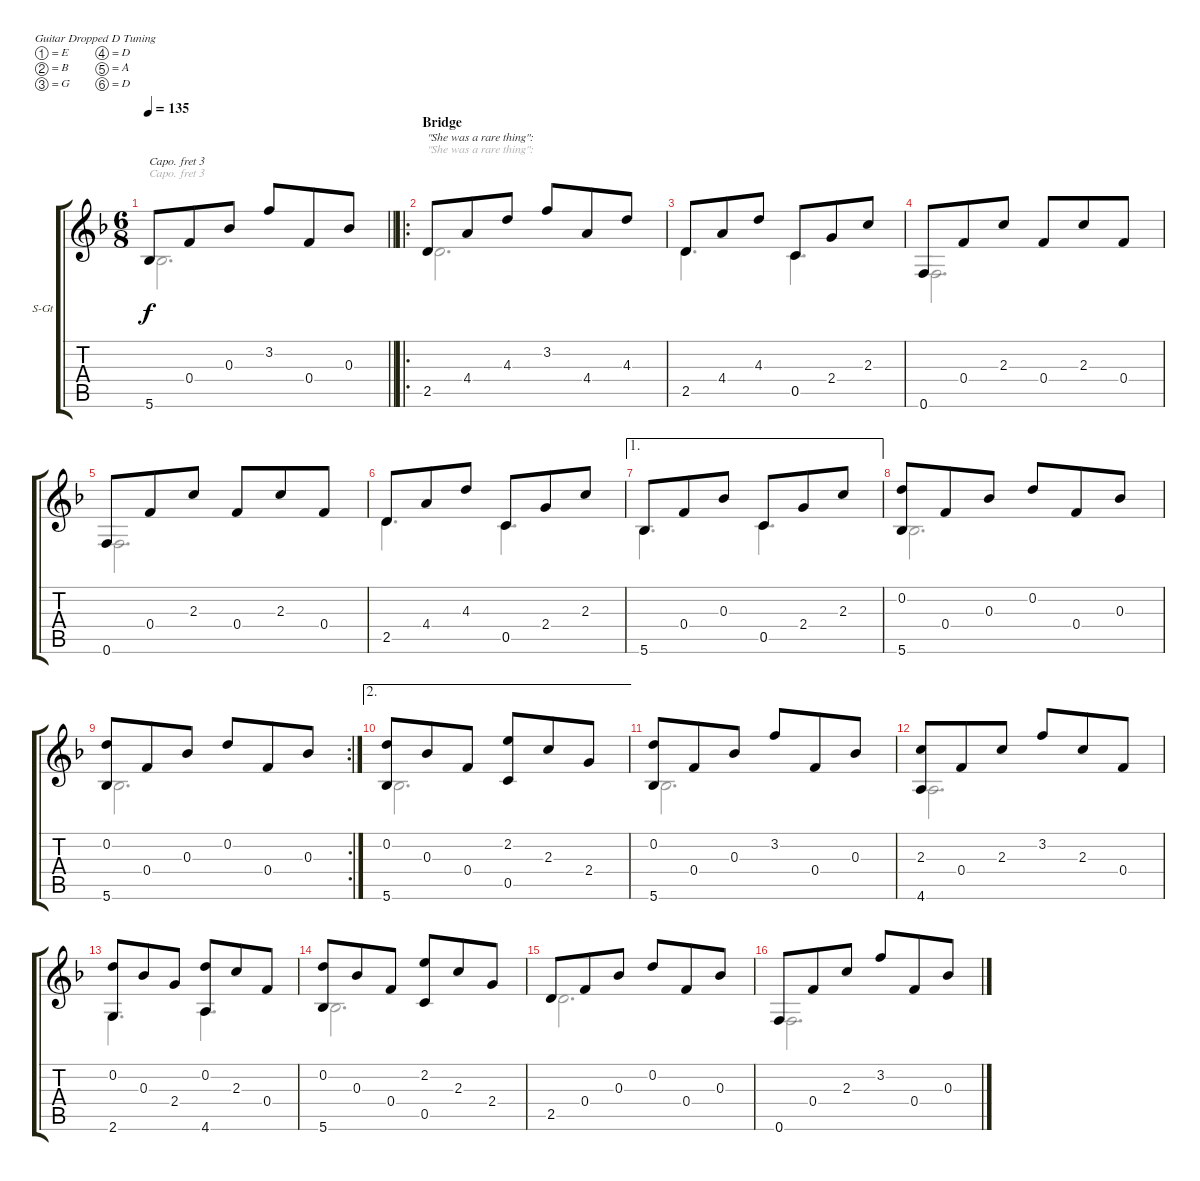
\defaultSystemsLayout 4
\bracketExtendMode groupsimilarinstruments
\firstSystemTrackNameOrientation horizontal
\otherSystemsTrackNameOrientation horizontal
\track ("Steel Guitar" "S-Gt") {instrument acousticguitarsteel}
\staff {score tabs}
\capo 3
\tuning (E4 B3 G3 D3 A2 D2)
\voice
\ts (6 8)
\tempo 135
\clef g2
\barLineRight lightlight
\ks f
5.6.8{dy f} 0.4.8 0.3.8 3.2.8 0.4.8 0.3.8 |
\ro
\section ("" "Bridge")
2.5.8{txt "\"She was a rare thing\":"} 4.4.8 4.3.8 3.2.8 4.4.8 4.3.8 |
2.5.8 4.4.8 4.3.8 0.5.8 2.4.8 2.3.8 |
0.6.8 0.4.8 2.3.8 0.4.8 2.3.8 0.4.8 |
0.6.8 0.4.8 2.3.8 0.4.8 2.3.8 0.4.8 |
2.5.8 4.4.8 4.3.8 0.5.8 2.4.8 2.3.8 |
\ae 1
5.6.8 0.4.8 0.3.8 0.5.8 2.4.8 2.3.8 |
(5.6 0.2).8 0.4.8 0.3.8 0.2.8 0.4.8 0.3.8 |
\rc 2
(5.6 0.2).8 0.4.8 0.3.8 0.2.8 0.4.8 0.3.8 |
\ae 2
(0.2 5.6).8 0.3.8 0.4.8 (2.2 0.5).8 2.3.8 2.4.8 |
(5.6 0.2).8 0.4.8 0.3.8 3.2.8 0.4.8 0.3.8 |
(4.6 2.3).8 0.4.8 2.3.8 3.2.8 2.3.8 0.4.8 |
(2.6 0.2).8 0.3.8 2.4.8 (0.2 4.6).8 2.3.8 0.4.8 |
(5.6 0.2).8 0.3.8 0.4.8 (2.2 0.5).8 2.3.8 2.4.8 |
2.5.8 0.4.8 0.3.8 0.2.8 0.4.8 0.3.8 |
0.6.8 0.4.8 2.3.8 3.2.8 0.4.8 0.3.8
\voice
\clef g2
\ottava regular
\simile none
\barLineRight lightlight
\ks f
5.6.2{d dy f} |
2.5.2{d txt "\"She was a rare thing\":"} |
2.5.4{d} 0.5.4{d} |
0.6.2{d} |
0.6.2{d} |
2.5.4{d} 0.5.4{d} |
5.6.4{d} 0.5.4{d} |
5.6.2{d} |
5.6.2{d} |
5.6.2{d} |
5.6.2{d} |
4.6.2{d} |
2.6.4{d} 4.6.4{d} |
5.6.2{d} |
2.5.2{d} |
0.6.2{d}
